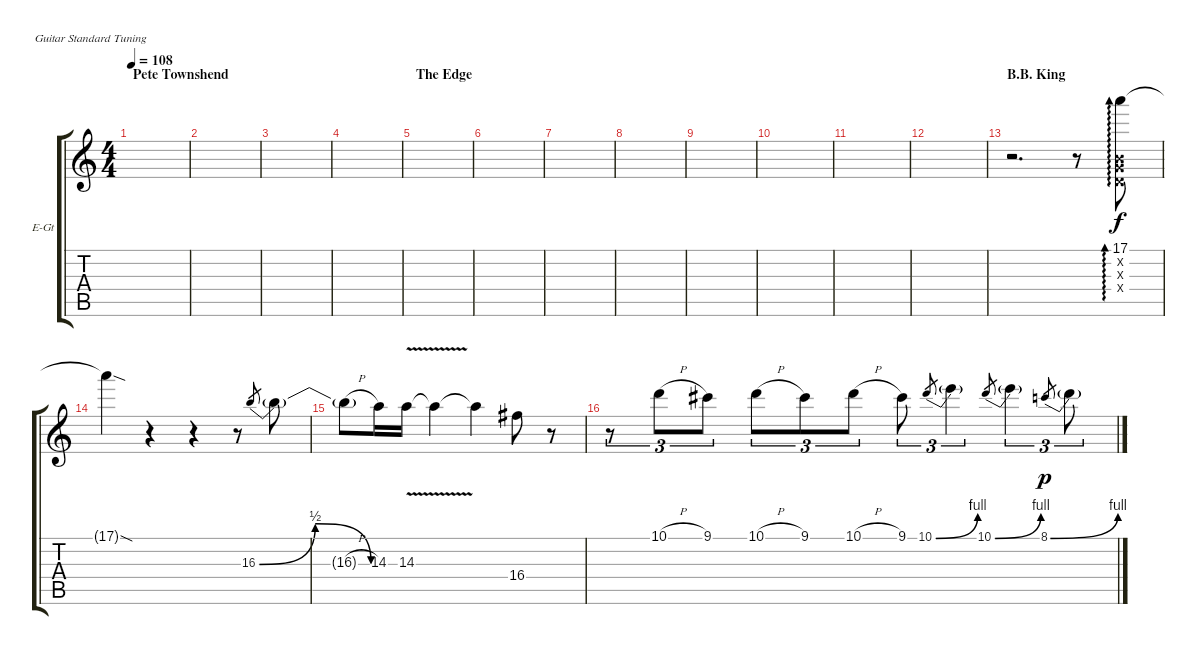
\defaultSystemsLayout 4
\bracketExtendMode groupsimilarinstruments
\firstSystemTrackNameOrientation horizontal
\otherSystemsTrackNameOrientation horizontal
\track ("Clean Overdrive GTR" "E-Gt") {instrument overdrivenguitar}
\staff {score tabs}
\tuning (E4 B3 G3 D3 A2 E2)
\ts (4 4)
\section ("" "Pete Townshend")
\tempo 108
\clef g2
\ks c
|
|
|
|
\section ("" "The Edge")
|
|
|
|
|
|
|
|
\section ("" "B.B. King")
r.2{d} r.8 (0.4{x} 0.3{x} 0.2{x} 17.1).8{ad 0} |
17.1{sod t}.4 r.4 r.4 r.8 16.3{be (bendrelease 0 0 21.599999999999998 2 35.4 2 59.4 0)}.8{gr} 16.3{t}.8 |
16.3{h t}.8 14.3.16 14.3{v}.16 14.3{t}.4 14.3{t}.4 16.4.8 r.8 |
r.8{tu (3 2) beam merge} 10.1{h}.8{tu (3 2) beam merge} 9.1.8{tu (3 2) beam split} 10.1{h}.8{tu (3 2) beam merge} 9.1.8{tu (3 2) beam merge} 10.1{h}.8{tu (3 2) beam split} 9.1.8{tu (3 2) beam split} 10.1{be (bend 0 0 28.799999999999997 4)}.8{tu (3 2) gr beam split} 10.1{t}.4{tu (3 2) beam split} 10.1{be (bend 0 0 30.599999999999998 4)}.8{tu (3 2) gr beam split} 10.1{t}.4{tu (3 2) beam split} 8.1{be (bend 0 0 29.4 4)}.8{tu (3 2) gr dy p beam split} 8.1{t}.8{tu (3 2)}
